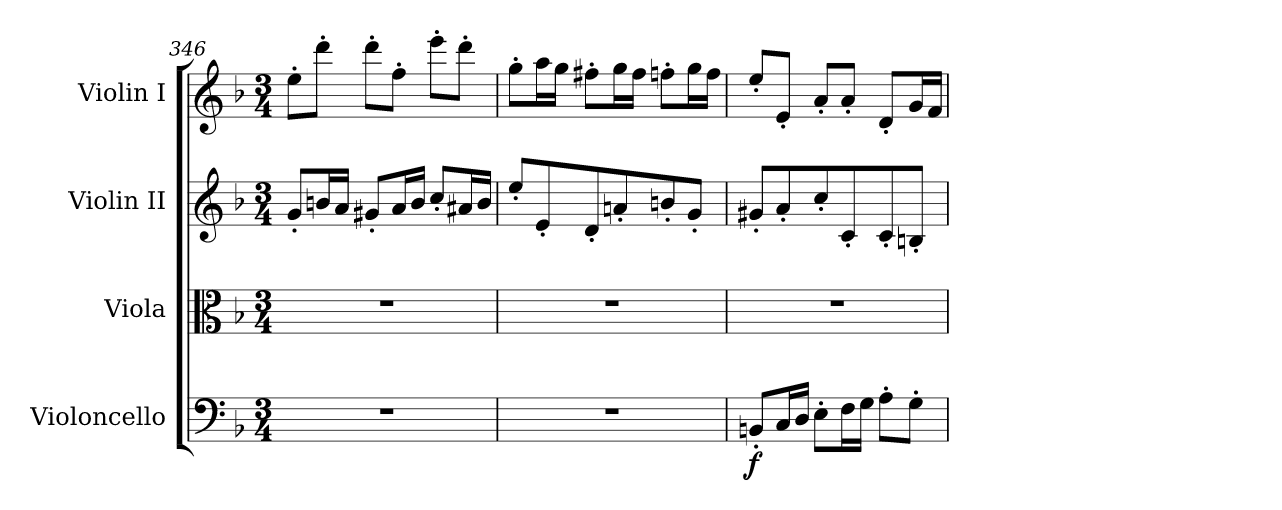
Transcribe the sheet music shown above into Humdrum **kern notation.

**kern	**dynam	**kern	**kern	**kern
*part4	*part4	*part3	*part2	*part1
*staff4	*staff4	*staff3	*staff2	*staff1
*I"Violoncello	*	*I"Viola	*I"Violin II	*I"Violin I
*I'Vc	*	*I'Vla	*I'Vln	*I'Vln
*clefF4	*	*clefC3	*clefG2	*clefG2
*k[b-]	*	*k[b-]	*k[b-]	*k[b-]
*M3/4	*	*M3/4	*M3/4	*M3/4
=346	=346	=346	=346	=346
2.r	.	2.r	8g'/L	8ee'\L
.	.	.	16bn/L	8ddd'\J
.	.	.	16a/JJ	.
.	.	.	8g#X'/L	8ddd'\L
.	.	.	16a/L	8ff'\J
.	.	.	16b/JJ	.
.	.	.	8cc'/L	8eee'\L
.	.	.	16a#X/L	8ddd'\J
.	.	.	16b/JJ	.
=347	=347	=347	=347	=347
2.r	.	2.r	8ee'/L	8gg'\L
.	.	.	8e'/	16aa\L
.	.	.	.	16gg\JJ
.	.	.	8d'/	8ff#X'\L
.	.	.	8an'/	16gg\L
.	.	.	.	16ff#\JJ
.	.	.	8bn'/	8ffn'\L
.	.	.	8g'/J	16gg\L
.	.	.	.	16ff\JJ
=348	=348	=348	=348	=348
!	!LO:DY:b	!	!	!
8BBn'/L	f	2.r	8g#X'/L	8ee'/L
16C/L	.	.	8a'/	8e'/J
16D/JJ	.	.	.	.
8E'\L	.	.	8cc'/	8a'/L
16F\L	.	.	8c'/	8a'/J
16G\JJ	.	.	.	.
8A'\L	.	.	8c'/	8d'/L
8G'\J	.	.	8Bn'/J	16g/L
.	.	.	.	16f/JJ
=	=	=	=	=
*-	*-	*-	*-	*-
